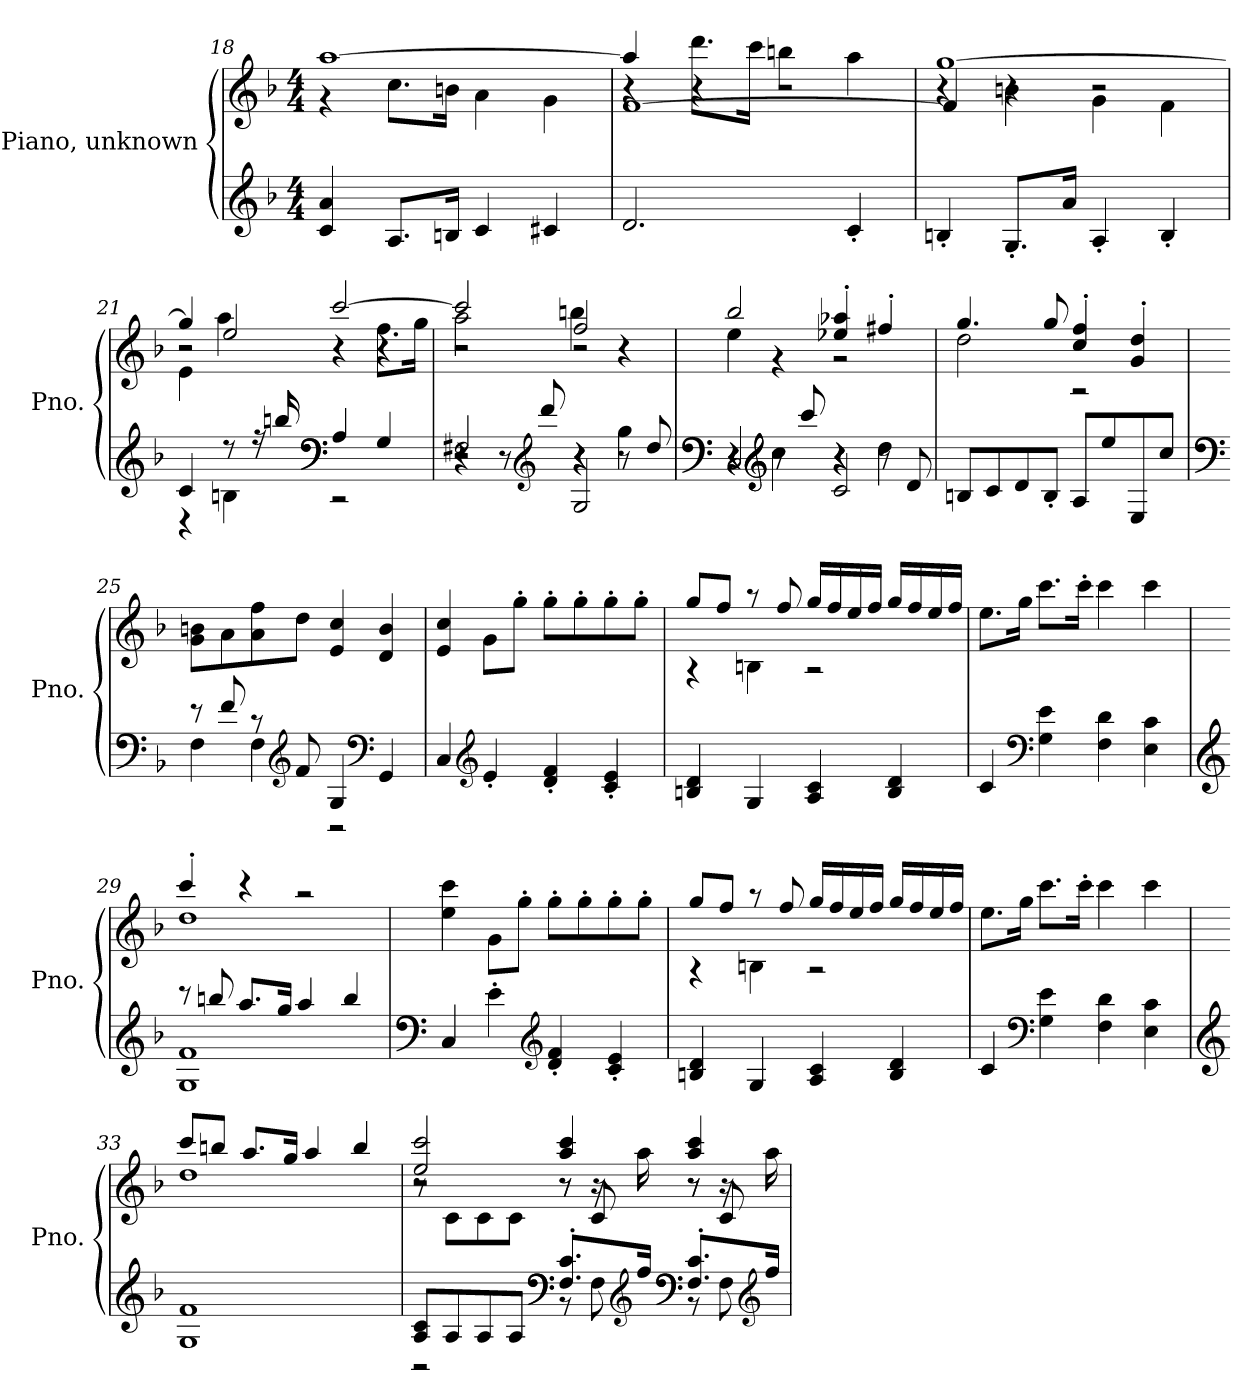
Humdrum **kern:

**kern	**kern
*part1	*part1
*staff2	*staff1
*I"Piano, unknown	*
*I'Pno.	*
*clefG2	*clefG2
*k[b-]	*k[b-]
*M4/4	*M4/4
=18	=18
*	*^
4c/ 4a/	[1aa	4r
8.A/L	.	8.cc\L
16Bn/Jk	.	16bn\Jk
4c/	.	4a\
4c#X/	.	4g\
=19	=19	=19
*	*	*^
2.d/	4aa/]	4r	[1f
.	4r	8.ddd\L	.
.	.	16ccc\Jk	.
.	2r	4bbn\	.
4c'/	.	4aa\	.
!!LO:LB:g=z	!!	!!
=20	=20	=20	=20
4Bn'/	[1gg	4r	4f/]
8.G'/L	.	4bn\	4r
16a/Jk	.	.	.
4A'/	.	4g\	2r
4B'/	.	4f\	.
=21	=21	=21	=21
*^	*	*	*
4c/	4r	4gg/]	4e\	2r
8r	4Bn\	2ee/	4aa\	.
16r	.	.	.	.
16bbn/	.	.	.	.
*clefF4	*	*	*	*
4A/	2r	.	4r	[2ccc/
4G/	.	4r	8.ff\L	.
.	.	.	16gg\Jk	.
=22	=22	=22	=22	=22
*	*^	*	*	*
4r	2r	2F#X/	2r	2aa\	2ccc/]
8r	.	.	.	.	.
*clefG2	*	*	*	*	*
8ddd/	.	.	.	.	.
4r	4r	2G/	2ff/	4bbn\	2r
8r	4gg\	.	.	4r	.
8dd/	.	.	.	.	.
*	*	*	*v	*v	*v
=23	=23	=23	=23
*clefF4	*	*	*
*	*	*	*^
4r	4r	2C/	2bb-/	4ee\
*clefG2	*	*	*	*
8r	4cc\	.	.	4r
8ccc/	.	.	.	.
4r	4r	2c/	4ee-X/' 4aa-X/'	2r
8r	4dd\	.	4ff#X'/	.
8d/	.	.	.	.
*v	*v	*v	*	*
!!LO:PB:g=z	!!
=24	=24	=24
8Bn/L	4.gg/	2dd\
8c/	.	.
8d/	.	.
8B'/J	8gg/	.
8A/L	4cc/' 4ff/'	2r
8ee/	.	.
8E/	4g/' 4dd/'	.
8cc/J	.	.
*	*v	*v
=25	=25
*clefF4	*
*^	*
8r	4F\	8g\ 8bn\L
8f/	.	8a\
8r	4F\	8a\ 8ff\
*clefG2	*	*
8f/	.	8dd\J
4G/	2r	4e/ 4cc/
*clefF4	*	*
4GG/	.	4d/ 4b/
*v	*v	*
=26	=26
4C/	4e/ 4cc/
*clefG2	*
4e'/	8g\L
.	8gg'\J
4d/' 4f/'	8gg'\L
.	8gg'\
4c/' 4e/'	8gg'\
.	8gg'\J
=27	=27
*	*^
4Bn/ 4d/	8gg/L	4r
.	8ff/J	.
4G/	8r	4Bn\
.	8ff/	.
4A/ 4c/	16gg/LL	2r
.	16ff/	.
.	16ee/	.
.	16ff/JJ	.
4B/ 4d/	16gg/LL	.
.	16ff/	.
.	16ee/	.
.	16ff/JJ	.
*	*v	*v
!!LO:LB:g=z
=28	=28
4c/	8.ee\L
.	16gg\Jk
*clefF4	*
4G\ 4e\	8.ccc\L
.	16ccc'\Jk
4F\ 4d\	4ccc\
4E\ 4c\	4ccc\
=29	=29
*clefG2	*
*^	*^
8r	1G 1f	4ccc'/	1dd
8bbn/	.	.	.
8.aa/L	.	4r	.
16gg/Jk	.	.	.
4aa/	.	2r	.
4bb/	.	.	.
*v	*v	*	*
*	*v	*v
=30	=30
*clefF4	*
4C/	4ee\ 4ccc\
4e'\	8g\L
.	8gg'\J
*clefG2	*
4d/' 4f/'	8gg'\L
.	8gg'\
4c/' 4e/'	8gg'\
.	8gg'\J
=31	=31
*	*^
4Bn/ 4d/	8gg/L	4r
.	8ff/J	.
4G/	8r	4Bn\
.	8ff/	.
4A/ 4c/	16gg/LL	2r
.	16ff/	.
.	16ee/	.
.	16ff/JJ	.
4B/ 4d/	16gg/LL	.
.	16ff/	.
.	16ee/	.
.	16ff/JJ	.
*	*v	*v
!!LO:LB:g=z
=32	=32
4c/	8.ee\L
.	16gg\Jk
*clefF4	*
4G\ 4e\	8.ccc\L
.	16ccc'\Jk
4F\ 4d\	4ccc\
4E\ 4c\	4ccc\
=33	=33
*clefG2	*
*	*^
1G 1f	8ccc/L	1dd
.	8bbn/J	.
.	8.aa/L	.
.	16gg/Jk	.
.	4aa/	.
.	4bb/	.
=34	=34	=34
*^	*	*^
8A/ 8c/L	2r	2ee/ 2ccc/	8r	2r
8A/	.	.	8c\L	.
8A/	.	.	8c\	.
8A/J	.	.	8c\J	.
*clefF4	*	*	*	*
8.F/' 8.c/'L	8r	4aa/ 4ccc/	8r	8r
.	8F\	.	16r	8c/
*clefG2	*	*	*	*
16ff/Jk	.	.	16aa\	.
*clefF4	*	*	*	*
8.F/' 8.c/'L	8r	4aa/ 4ccc/	8r	8r
.	8F\	.	16r	8c/
*clefG2	*	*	*	*
16ff/Jk	.	.	16aa\	.
*v	*v	*	*	*
*	*v	*v	*v
=	=
*-	*-
